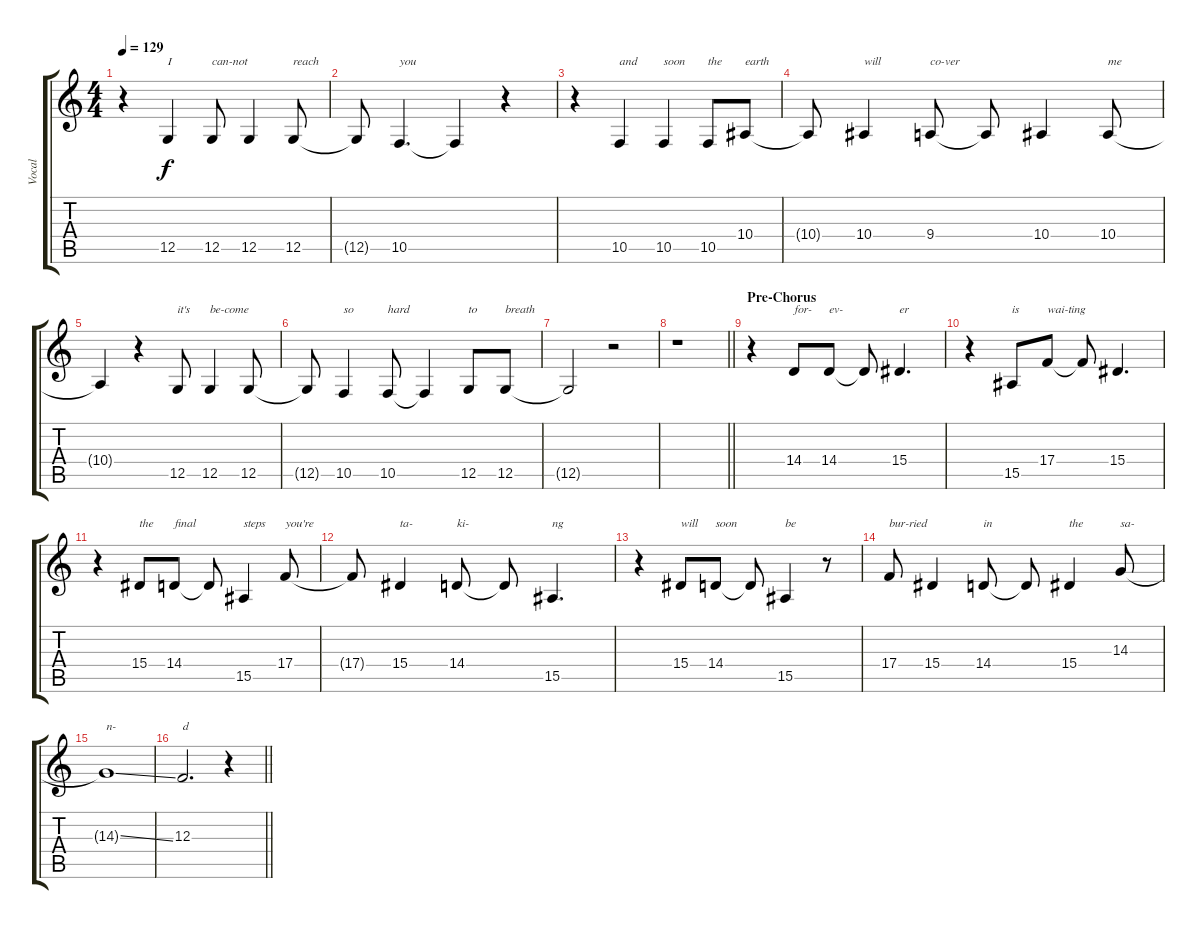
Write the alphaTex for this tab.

\track ("Vocal" "Vocal") {instrument sopranosax}
\staff {score tabs}
\tuning (D4 A3 F3 C3 G2 D2) {hide}
\ts (4 4)
\tempo 129
\clef g2
\ks c
r.4{dy f} 12.5.4{txt "I"} 12.5.8{txt "can-not"} 12.5.4 12.5.8{txt "reach"} |
12.5{t}.8 10.5.4{d txt "you"} 10.5{t}.4 r.4 |
r.4 10.5.4{txt "and"} 10.5.4{txt "soon"} 10.5.8{txt "the"} 10.4.8{txt "earth"} |
10.4{t}.8 10.4.4{txt "will"} 9.4.8{txt "co-ver"} 9.4{t}.8 10.4.4 10.4.8{txt "me"} |
10.4{t}.4 r.4 12.5.8{txt "it's"} 12.5.4{txt "be-come"} 12.5.8 |
12.5{t}.8 10.5.4{txt "so"} 10.5.8{txt "hard"} 10.5{t}.4 12.5.8{txt "to"} 12.5.8{txt "breath"} |
12.5{t}.2 r.2 |
\barLineRight lightlight
r.1 |
\section ("" "Pre-Chorus")
r.4 14.4.8{txt "for-"} 14.4.8{txt "ev-"} 14.4{t}.8 15.4.4{d txt "er"} |
r.4 15.5.8{txt "is"} 17.4.8{txt "wai-ting"} 17.4{t}.8 15.4.4{d} |
r.4 15.4.8{txt "the"} 14.4.8{txt "final"} 14.4{t}.8 15.5.4{txt "steps"} 17.4.8{txt "you're"} |
17.4{t}.8 15.4.4{txt "ta-"} 14.4.8{txt "ki-"} 14.4{t}.8 15.5.4{d txt "ng"} |
r.4 15.4.8{txt "will"} 14.4.8{txt "soon"} 14.4{t}.8 15.5.4{txt "be"} r.8 |
17.4.8{txt "bur-ried"} 15.4.4 14.4.8{txt "in"} 14.4{t}.8 15.4.4{txt "the"} 14.3.8{txt "sa-"} |
14.3{ss t}.1{txt "n-"} |
\barLineRight lightlight
12.3.2{d txt "d"} r.4
